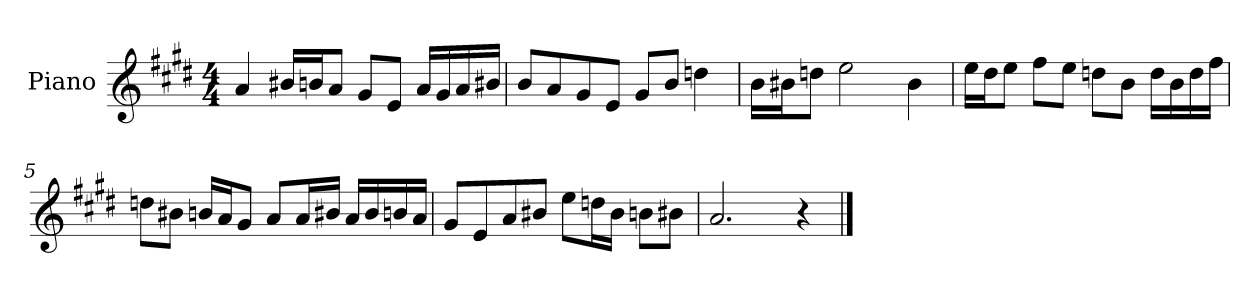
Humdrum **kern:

**kern
*part1
*staff1
*I"Piano
*I'P-no
*clefG2
*k[f#c#g#d#]
*M4/4
*MM90
=1
4a/
16b#X/LL
16bn/J
8a/J
8g#/L
8e/J
16a/LL
16g#/
16a/
16b#X/JJ
=2
8b/L
8a/
8g#/
8e/J
8g#/L
8b/J
4ddn\
=3
16b\LL
16b#X\J
8ddn\J
2ee\
4b#\
=4
16ee\LL
16dd#\J
8ee\J
8ff#\L
8ee\J
8ddn\L
8b\J
16dd\LL
16b\
16dd\
16ff#\JJ
!!LO:LB:g=z
=5
8ddn\L
8b#X\J
16bn/LL
16a/J
8g#/J
8a/L
16a/L
16b#X/JJ
16a/LL
16b#/
16bn/
16a/JJ
=6
8g#/L
8e/
8a/
8b#X/J
8ee\L
16ddn\L
16b#\JJ
8bn\L
8b#X\J
=7
2.a/
4r
==
*-
